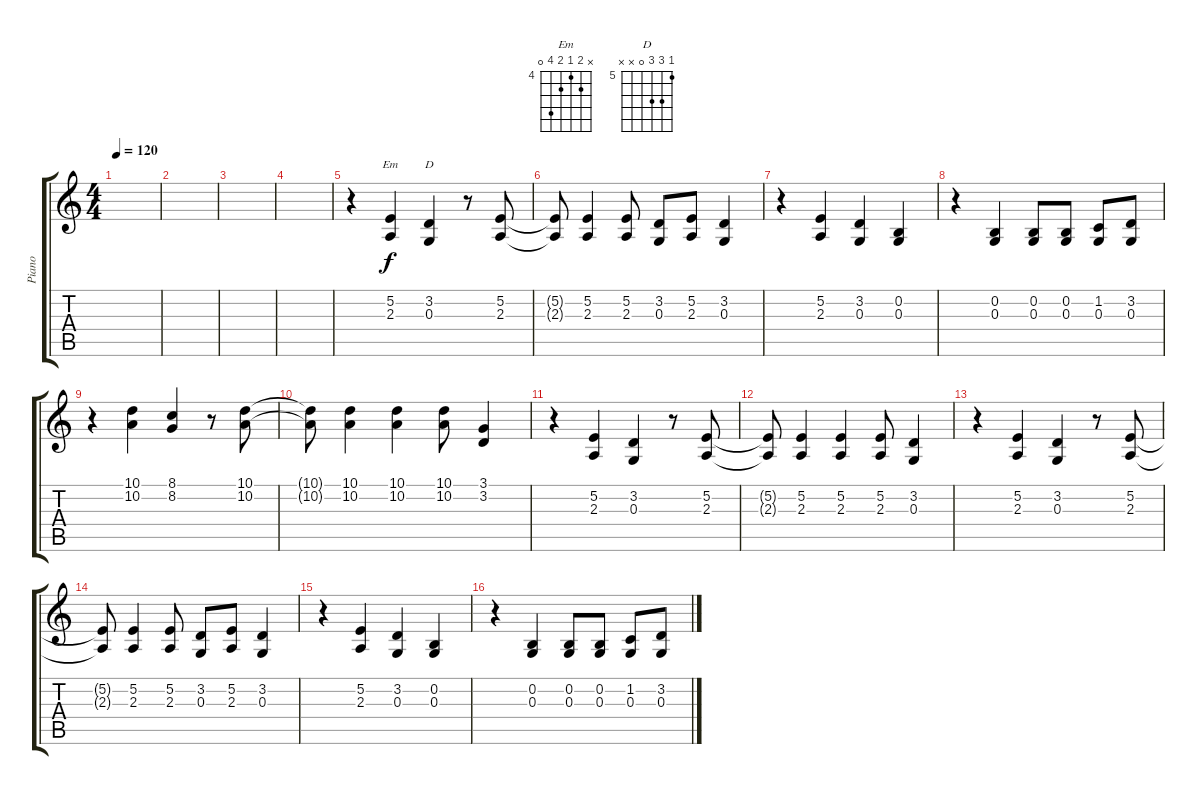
\track ("Piano" "Piano") {instrument acousticgrandpiano}
\staff {score tabs}
\tuning (E4 B3 G3 D3 A2 E2) {hide}
\chord ("Em" x 5 4 5 7 0) {firstfret 4}
\chord ("D" 5 7 7 0 x x) {firstfret 5}
\ts (4 4)
\tempo 120
\clef g2
\ks c
|
|
|
|
r.4 (5.2 2.3).4{ch "Em"} (3.2 0.3).4{ch "D"} r.8 (5.2 2.3).8 |
(5.2{t} 2.3{t}).8 (5.2 2.3).4 (5.2 2.3).8 (3.2 0.3).8 (5.2 2.3).8 (3.2 0.3).4 |
r.4 (5.2 2.3).4 (3.2 0.3).4 (0.2 0.3).4 |
r.4 (0.2 0.3).4 (0.2 0.3).8 (0.2 0.3).8 (1.2 0.3).8 (3.2 0.3).8 |
r.4 (10.1 10.2).4 (8.1 8.2).4 r.8 (10.1 10.2).8 |
(10.1{t} 10.2{t}).8 (10.1 10.2).4 (10.1 10.2).4 (10.1 10.2).8 (3.1 3.2).4 |
r.4 (5.2 2.3).4 (3.2 0.3).4 r.8 (5.2 2.3).8 |
(5.2{t} 2.3{t}).8 (5.2 2.3).4 (5.2 2.3).4 (5.2 2.3).8 (3.2 0.3).4 |
r.4 (5.2 2.3).4 (3.2 0.3).4 r.8 (5.2 2.3).8 |
(5.2{t} 2.3{t}).8 (5.2 2.3).4 (5.2 2.3).8 (3.2 0.3).8 (5.2 2.3).8 (3.2 0.3).4 |
r.4 (5.2 2.3).4 (3.2 0.3).4 (0.2 0.3).4 |
r.4 (0.2 0.3).4 (0.2 0.3).8 (0.2 0.3).8 (1.2 0.3).8 (3.2 0.3).8
